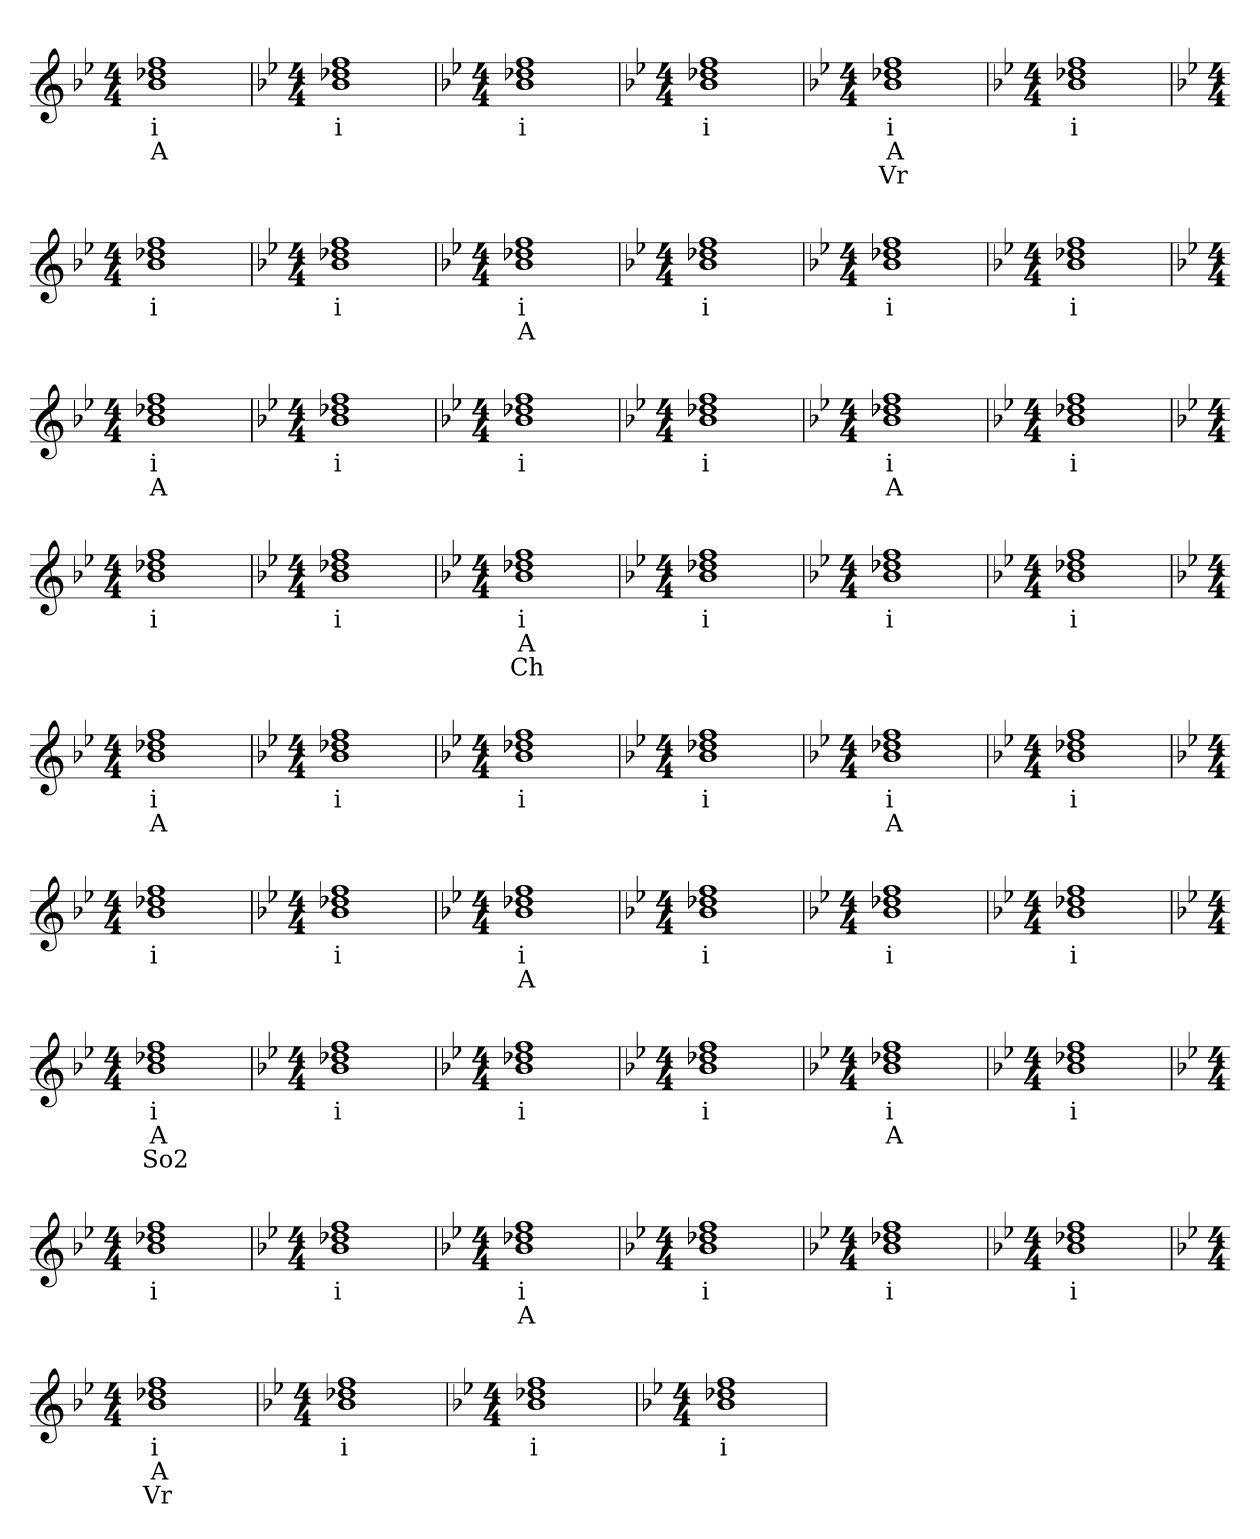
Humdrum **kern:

**kern	**text	**text	**text
*part1	*part1	*part1	*part1
*staff1	*staff1	*staff1	*staff1
*k[b-e-]	*	*	*
*B-:	*	*	*
*M4/4	*	*	*
=	=	=	=
1b- 1dd-X 1ff	i	A	.
=	=	=	=
*k[b-e-]	*	*	*
*B-:	*	*	*
*M4/4	*	*	*
1b- 1dd-X 1ff	i	.	.
=	=	=	=
*k[b-e-]	*	*	*
*B-:	*	*	*
*M4/4	*	*	*
1b- 1dd-X 1ff	i	.	.
=	=	=	=
*k[b-e-]	*	*	*
*B-:	*	*	*
*M4/4	*	*	*
1b- 1dd-X 1ff	i	.	.
=	=	=	=
*k[b-e-]	*	*	*
*B-:	*	*	*
*M4/4	*	*	*
1b- 1dd-X 1ff	i	A	Vr
=	=	=	=
*k[b-e-]	*	*	*
*B-:	*	*	*
*M4/4	*	*	*
1b- 1dd-X 1ff	i	.	.
=	=	=	=
*k[b-e-]	*	*	*
*B-:	*	*	*
*M4/4	*	*	*
1b- 1dd-X 1ff	i	.	.
=	=	=	=
*k[b-e-]	*	*	*
*B-:	*	*	*
*M4/4	*	*	*
1b- 1dd-X 1ff	i	.	.
=	=	=	=
*k[b-e-]	*	*	*
*B-:	*	*	*
*M4/4	*	*	*
1b- 1dd-X 1ff	i	A	.
=	=	=	=
*k[b-e-]	*	*	*
*B-:	*	*	*
*M4/4	*	*	*
1b- 1dd-X 1ff	i	.	.
=	=	=	=
*k[b-e-]	*	*	*
*B-:	*	*	*
*M4/4	*	*	*
1b- 1dd-X 1ff	i	.	.
=	=	=	=
*k[b-e-]	*	*	*
*B-:	*	*	*
*M4/4	*	*	*
1b- 1dd-X 1ff	i	.	.
=	=	=	=
*k[b-e-]	*	*	*
*B-:	*	*	*
*M4/4	*	*	*
1b- 1dd-X 1ff	i	A	.
=	=	=	=
*k[b-e-]	*	*	*
*B-:	*	*	*
*M4/4	*	*	*
1b- 1dd-X 1ff	i	.	.
=	=	=	=
*k[b-e-]	*	*	*
*B-:	*	*	*
*M4/4	*	*	*
1b- 1dd-X 1ff	i	.	.
=	=	=	=
*k[b-e-]	*	*	*
*B-:	*	*	*
*M4/4	*	*	*
1b- 1dd-X 1ff	i	.	.
=	=	=	=
*k[b-e-]	*	*	*
*B-:	*	*	*
*M4/4	*	*	*
1b- 1dd-X 1ff	i	A	.
=	=	=	=
*k[b-e-]	*	*	*
*B-:	*	*	*
*M4/4	*	*	*
1b- 1dd-X 1ff	i	.	.
=	=	=	=
*k[b-e-]	*	*	*
*B-:	*	*	*
*M4/4	*	*	*
1b- 1dd-X 1ff	i	.	.
=	=	=	=
*k[b-e-]	*	*	*
*B-:	*	*	*
*M4/4	*	*	*
1b- 1dd-X 1ff	i	.	.
=	=	=	=
*k[b-e-]	*	*	*
*B-:	*	*	*
*M4/4	*	*	*
1b- 1dd-X 1ff	i	A	Ch
=	=	=	=
*k[b-e-]	*	*	*
*B-:	*	*	*
*M4/4	*	*	*
1b- 1dd-X 1ff	i	.	.
=	=	=	=
*k[b-e-]	*	*	*
*B-:	*	*	*
*M4/4	*	*	*
1b- 1dd-X 1ff	i	.	.
=	=	=	=
*k[b-e-]	*	*	*
*B-:	*	*	*
*M4/4	*	*	*
1b- 1dd-X 1ff	i	.	.
=	=	=	=
*k[b-e-]	*	*	*
*B-:	*	*	*
*M4/4	*	*	*
1b- 1dd-X 1ff	i	A	.
=	=	=	=
*k[b-e-]	*	*	*
*B-:	*	*	*
*M4/4	*	*	*
1b- 1dd-X 1ff	i	.	.
=	=	=	=
*k[b-e-]	*	*	*
*B-:	*	*	*
*M4/4	*	*	*
1b- 1dd-X 1ff	i	.	.
=	=	=	=
*k[b-e-]	*	*	*
*B-:	*	*	*
*M4/4	*	*	*
1b- 1dd-X 1ff	i	.	.
=	=	=	=
*k[b-e-]	*	*	*
*B-:	*	*	*
*M4/4	*	*	*
1b- 1dd-X 1ff	i	A	.
=	=	=	=
*k[b-e-]	*	*	*
*B-:	*	*	*
*M4/4	*	*	*
1b- 1dd-X 1ff	i	.	.
=	=	=	=
*k[b-e-]	*	*	*
*B-:	*	*	*
*M4/4	*	*	*
1b- 1dd-X 1ff	i	.	.
=	=	=	=
*k[b-e-]	*	*	*
*B-:	*	*	*
*M4/4	*	*	*
1b- 1dd-X 1ff	i	.	.
=	=	=	=
*k[b-e-]	*	*	*
*B-:	*	*	*
*M4/4	*	*	*
1b- 1dd-X 1ff	i	A	.
=	=	=	=
*k[b-e-]	*	*	*
*B-:	*	*	*
*M4/4	*	*	*
1b- 1dd-X 1ff	i	.	.
=	=	=	=
*k[b-e-]	*	*	*
*B-:	*	*	*
*M4/4	*	*	*
1b- 1dd-X 1ff	i	.	.
=	=	=	=
*k[b-e-]	*	*	*
*B-:	*	*	*
*M4/4	*	*	*
1b- 1dd-X 1ff	i	.	.
=	=	=	=
*k[b-e-]	*	*	*
*B-:	*	*	*
*M4/4	*	*	*
1b- 1dd-X 1ff	i	A	So2
=	=	=	=
*k[b-e-]	*	*	*
*B-:	*	*	*
*M4/4	*	*	*
1b- 1dd-X 1ff	i	.	.
=	=	=	=
*k[b-e-]	*	*	*
*B-:	*	*	*
*M4/4	*	*	*
1b- 1dd-X 1ff	i	.	.
=	=	=	=
*k[b-e-]	*	*	*
*B-:	*	*	*
*M4/4	*	*	*
1b- 1dd-X 1ff	i	.	.
=	=	=	=
*k[b-e-]	*	*	*
*B-:	*	*	*
*M4/4	*	*	*
1b- 1dd-X 1ff	i	A	.
=	=	=	=
*k[b-e-]	*	*	*
*B-:	*	*	*
*M4/4	*	*	*
1b- 1dd-X 1ff	i	.	.
=	=	=	=
*k[b-e-]	*	*	*
*B-:	*	*	*
*M4/4	*	*	*
1b- 1dd-X 1ff	i	.	.
=	=	=	=
*k[b-e-]	*	*	*
*B-:	*	*	*
*M4/4	*	*	*
1b- 1dd-X 1ff	i	.	.
=	=	=	=
*k[b-e-]	*	*	*
*B-:	*	*	*
*M4/4	*	*	*
1b- 1dd-X 1ff	i	A	.
=	=	=	=
*k[b-e-]	*	*	*
*B-:	*	*	*
*M4/4	*	*	*
1b- 1dd-X 1ff	i	.	.
=	=	=	=
*k[b-e-]	*	*	*
*B-:	*	*	*
*M4/4	*	*	*
1b- 1dd-X 1ff	i	.	.
=	=	=	=
*k[b-e-]	*	*	*
*B-:	*	*	*
*M4/4	*	*	*
1b- 1dd-X 1ff	i	.	.
=	=	=	=
*k[b-e-]	*	*	*
*B-:	*	*	*
*M4/4	*	*	*
1b- 1dd-X 1ff	i	A	Vr
=	=	=	=
*k[b-e-]	*	*	*
*B-:	*	*	*
*M4/4	*	*	*
1b- 1dd-X 1ff	i	.	.
=	=	=	=
*k[b-e-]	*	*	*
*B-:	*	*	*
*M4/4	*	*	*
1b- 1dd-X 1ff	i	.	.
=	=	=	=
*k[b-e-]	*	*	*
*B-:	*	*	*
*M4/4	*	*	*
1b- 1dd-X 1ff	i	.	.
=	=	=	=
*-	*-	*-	*-
